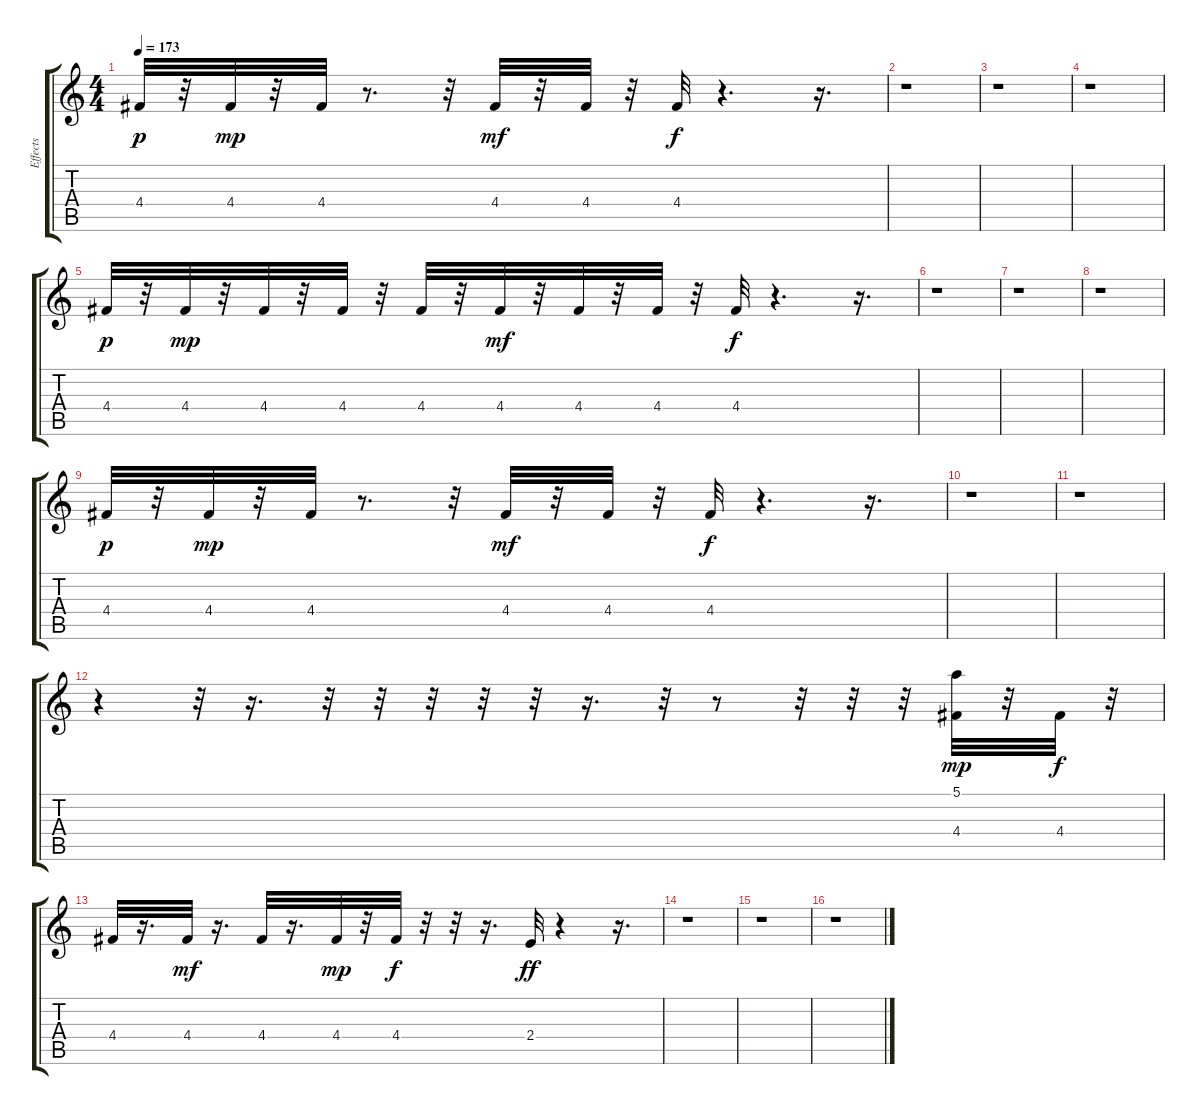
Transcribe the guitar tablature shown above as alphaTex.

\track ("Effects" "Effects") {instrument acousticguitarsteel}
\staff {score tabs}
\tuning (E4 B3 G3 D3 A2 E2) {hide}
\ts (4 4)
\tempo 173
\clef g2
\ks c
4.4.32{dy p} r.32 4.4.32{dy mp} r.32 4.4.32 r.8{d} r.32 4.4.32{dy mf} r.32 4.4.32 r.32 4.4.32{dy f} r.4{d} r.16{d} |
r.1 |
r.1 |
r.1 |
4.4.32{dy p} r.32 4.4.32{dy mp} r.32 4.4.32 r.32 4.4.32 r.32 4.4.32 r.32 4.4.32{dy mf} r.32 4.4.32 r.32 4.4.32 r.32 4.4.32{dy f} r.4{d} r.16{d} |
r.1 |
r.1 |
r.1 |
4.4.32{dy p} r.32 4.4.32{dy mp} r.32 4.4.32 r.8{d} r.32 4.4.32{dy mf} r.32 4.4.32 r.32 4.4.32{dy f} r.4{d} r.16{d} |
r.1 |
r.1 |
r.4 r.32 r.16{d} r.32 r.32 r.32 r.32 r.32 r.16{d} r.32 r.8 r.32 r.32 r.32 (5.1 4.4).32{dy mp} r.32 4.4.32{dy f} r.32 |
4.4.32 r.16{d} 4.4.32{dy mf} r.16{d} 4.4.32 r.16{d} 4.4.32{dy mp} r.32 4.4.32{dy f} r.32 r.32 r.16{d} 2.4.32{dy ff} r.4 r.16{d} |
r.1 |
r.1 |
r.1
